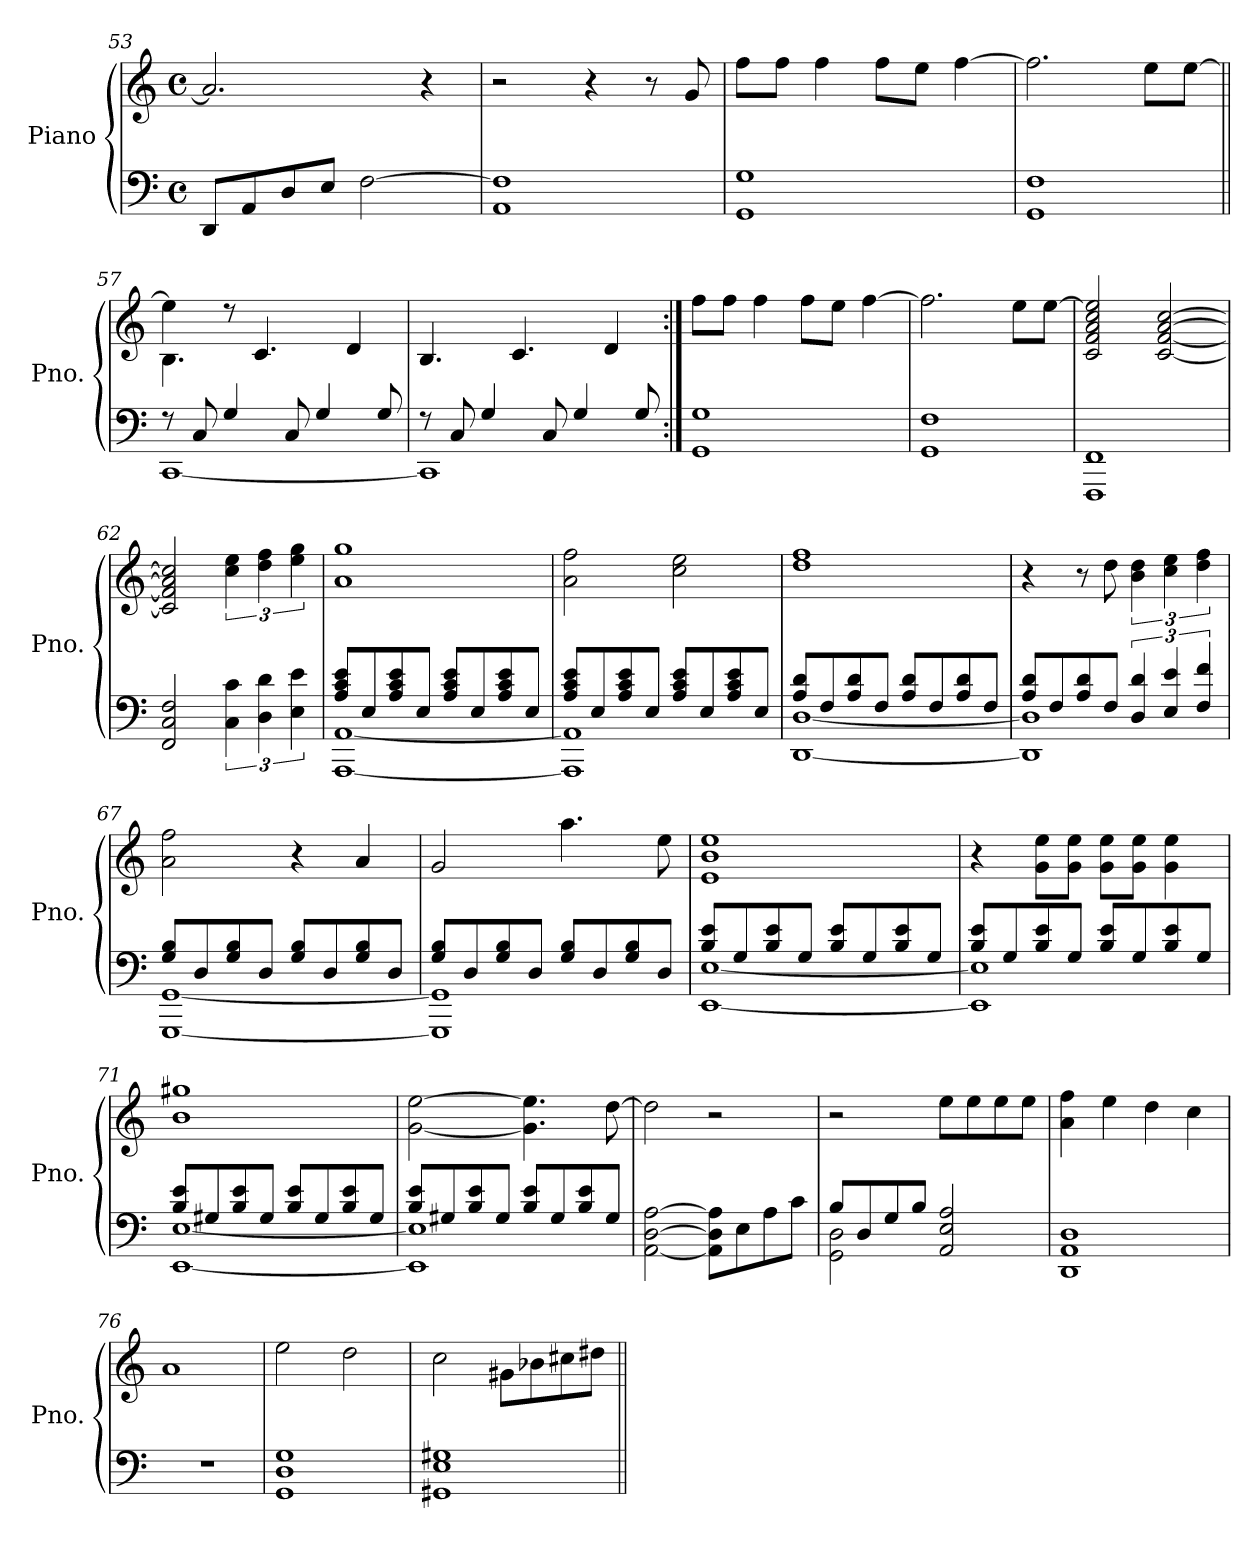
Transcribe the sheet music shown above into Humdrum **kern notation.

**kern	**kern
*part1	*part1
*staff2	*staff1
*I"Piano	*
*I'Pno.	*
!!LO:PB:g=z
*clefF4	*clefG2
*k[]	*k[]
*M4/4	*M4/4
*met(c)	*met(c)
=53	=53
8DD/L	2.a/]
8AA/	.
8D/	.
8E/J	.
[2F\	.
.	4r
=54	=54
1AA 1F]	2r
.	4r
.	8r
.	8g/
=55	=55
1GG 1G	8ff\L
.	8ff\J
.	4ff\
.	8ff\L
.	8ee\J
.	[4ff\
=56	=56
1GG 1F	2.ff\]
.	8ee\L
.	[8ee\J
!!LO:LB:g=z
=57||	=57||
*^	*^
8r	[1CC	4ee\]	4.B\
8C/	.	.	.
4G/	.	8r	.
.	.	4.c/	2ryy
8C/	.	.	.
4G/	.	.	.
.	.	4d/	.
8G/	.	.	8ryy
*	*	*v	*v
=58	=58	=58
8r	1CC]	4.B/
8C/	.	.
4G/	.	.
.	.	4.c/
8C/	.	.
4G/	.	.
.	.	4d/
8G/	.	.
*v	*v	*
=59:|!	=59:|!
1GG 1G	8ff\L
.	8ff\J
.	4ff\
.	8ff\L
.	8ee\J
.	[4ff\
=60	=60
1GG 1F	2.ff\]
.	8ee\L
.	[8ee\J
!!LO:LB:g=z
=61	=61
1FFF 1FF	2c/ 2f/ 2a/ 2cc/ 2ee/]
.	[2c/ [2f/ [2a/ [2cc/
=62	=62
2FF/ 2C/ 2F/	2c/] 2f/] 2a/] 2cc/]
6C\ 6c\	6cc\ 6ee\
6D\ 6d\	6dd\ 6ff\
6E\ 6e\	6ee\ 6gg\
=63	=63
*^	*
8A/ 8c/ 8e/L	[1AAA [1AA	1a 1gg
8E/	.	.
8A/ 8c/ 8e/	.	.
8E/J	.	.
8A/ 8c/ 8e/L	.	.
8E/	.	.
8A/ 8c/ 8e/	.	.
8E/J	.	.
=64	=64	=64
8A/ 8c/ 8e/L	1AAA] 1AA]	2a\ 2ff\
8E/	.	.
8A/ 8c/ 8e/	.	.
8E/J	.	.
8A/ 8c/ 8e/L	.	2cc\ 2ee\
8E/	.	.
8A/ 8c/ 8e/	.	.
8E/J	.	.
!!LO:LB:g=z
=65	=65	=65
8A/ 8d/L	[1DD [1D	1dd 1ff
8F/	.	.
8A/ 8d/	.	.
8F/J	.	.
8A/ 8d/L	.	.
8F/	.	.
8A/ 8d/	.	.
8F/J	.	.
=66	=66	=66
8A/ 8d/L	1DD] 1D]	4r
8F/	.	.
8A/ 8d/	.	8r
8F/J	.	8dd\
6D/ 6d/	.	6b\ 6dd\
6E/ 6e/	.	6cc\ 6ee\
6F/ 6f/	.	6dd\ 6ff\
=67	=67	=67
8G/ 8B/L	[1GGG [1GG	2a\ 2ff\
8D/	.	.
8G/ 8B/	.	.
8D/J	.	.
8G/ 8B/L	.	4r
8D/	.	.
8G/ 8B/	.	4a/
8D/J	.	.
=68	=68	=68
8G/ 8B/L	1GGG] 1GG]	2g/
8D/	.	.
8G/ 8B/	.	.
8D/J	.	.
8G/ 8B/L	.	4.aa\
8D/	.	.
8G/ 8B/	.	.
8D/J	.	8ee\
!!LO:LB:g=z
=69	=69	=69
8B/ 8e/L	[1EE [1E	1e 1b 1ee
8G/	.	.
8B/ 8e/	.	.
8G/J	.	.
8B/ 8e/L	.	.
8G/	.	.
8B/ 8e/	.	.
8G/J	.	.
=70	=70	=70
8B/ 8e/L	1EE] 1E]	4r
8G/	.	.
8B/ 8e/	.	8g\ 8ee\L
8G/J	.	8g\ 8ee\J
8B/ 8e/L	.	8g\ 8ee\L
8G/	.	8g\ 8ee\J
8B/ 8e/	.	4g\ 4ee\
8G/J	.	.
=71	=71	=71
8B/ 8e/L	[1EE [1E	1b 1gg#X
8G#X/	.	.
8B/ 8e/	.	.
8G#/J	.	.
8B/ 8e/L	.	.
8G#/	.	.
8B/ 8e/	.	.
8G#/J	.	.
=72	=72	=72
8B/ 8e/L	1EE] 1E]	[2g\ [2ee\
8G#X/	.	.
8B/ 8e/	.	.
8G#/J	.	.
8B/ 8e/L	.	4.g\] 4.ee\]
8G#/	.	.
8B/ 8e/	.	.
8G#/J	.	[8dd\
*v	*v	*
!!LO:LB:g=z
=73	=73
[2AA\ [2D\ [2A\	2dd\]
8AA\] 8D\] 8A\]L	2r
8E\	.
8A\	.
8c\J	.
=74	=74
*^	*
8B/L	2GG\ 2D\	2r
8D/	.	.
8G/	.	.
8B/J	.	.
2AA/ 2E/ 2A/	2ryy	8ee\L
.	.	8ee\
.	.	8ee\
.	.	8ee\J
*v	*v	*
=75	=75
1DD 1AA 1D	4a\ 4ff\
.	4ee\
.	4dd\
.	4cc\
=76	=76
1r	1a
!!LO:LB:g=z
=77	=77
1GG 1D 1G	2ee\
.	2dd\
=78	=78
1GG#X 1E 1G#X	2cc\
.	8g#X\L
.	8b-X\
.	8cc#X\
.	8dd#X\J
=||	=||
*-	*-
